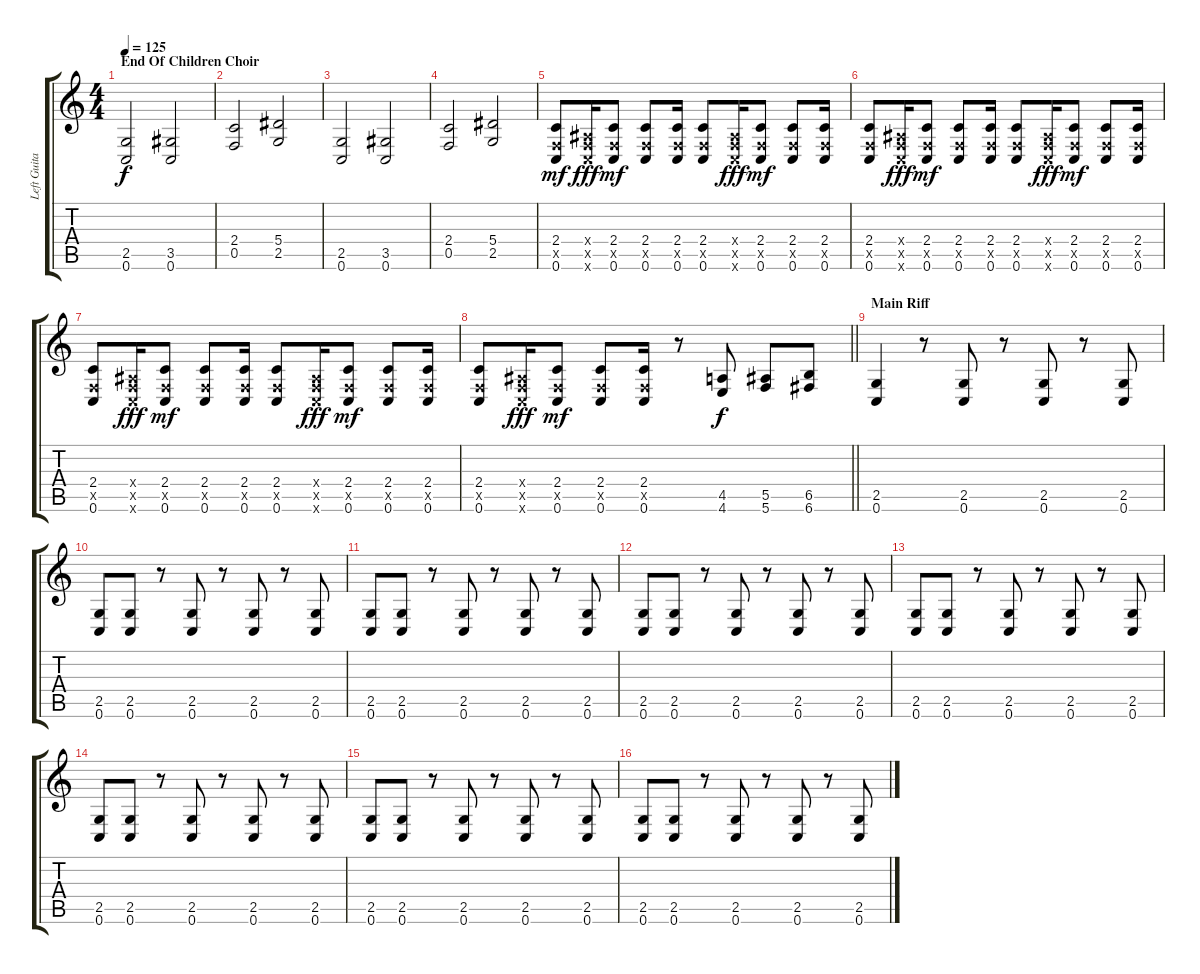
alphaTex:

\track ("Left Guitar" "Left Guita") {instrument overdrivenguitar}
\staff {score tabs}
\tuning (C4 G3 Eb3 Bb2 F2 C2) {hide}
\ts (4 4)
\section ("" "End Of Children Choir")
\tempo 125
\clef g2
\ks c
(2.5 0.6).2{dy f} (3.5 0.6).2 |
(2.4 0.5).2 (5.4 2.5).2 |
(2.5 0.6).2 (3.5 0.6).2 |
(2.4 0.5).2 (5.4 2.5).2 |
(2.4 0.5{x} 0.6).8{dy mf} (0.4{x} 0.5{x} 0.6{x}).16{dy fff} (2.4 0.5{x} 0.6).8{dy mf} (2.4 0.5{x} 0.6).8 (2.4 0.5{x} 0.6).16 (2.4 0.5{x} 0.6).8 (0.4{x} 0.5{x} 0.6{x}).16{dy fff} (2.4 0.5{x} 0.6).8{dy mf} (2.4 0.5{x} 0.6).8 (2.4 0.5{x} 0.6).16 |
(2.4 0.5{x} 0.6).8 (0.4{x} 0.5{x} 0.6{x}).16{dy fff} (2.4 0.5{x} 0.6).8{dy mf} (2.4 0.5{x} 0.6).8 (2.4 0.5{x} 0.6).16 (2.4 0.5{x} 0.6).8 (0.4{x} 0.5{x} 0.6{x}).16{dy fff} (2.4 0.5{x} 0.6).8{dy mf} (2.4 0.5{x} 0.6).8 (2.4 0.5{x} 0.6).16 |
(2.4 0.5{x} 0.6).8 (0.4{x} 0.5{x} 0.6{x}).16{dy fff} (2.4 0.5{x} 0.6).8{dy mf} (2.4 0.5{x} 0.6).8 (2.4 0.5{x} 0.6).16 (2.4 0.5{x} 0.6).8 (0.4{x} 0.5{x} 0.6{x}).16{dy fff} (2.4 0.5{x} 0.6).8{dy mf} (2.4 0.5{x} 0.6).8 (2.4 0.5{x} 0.6).16 |
\barLineRight lightlight
(2.4 0.5{x} 0.6).8 (0.4{x} 0.5{x} 0.6{x}).16{dy fff} (2.4 0.5{x} 0.6).8{dy mf} (2.4 0.5{x} 0.6).8 (2.4 0.5{x} 0.6).16 r.8 (4.5 4.6).8{dy f} (5.5 5.6).8 (6.5 6.6).8 |
\section ("" "Main Riff")
(2.5 0.6).4 r.8 (2.5 0.6).8 r.8 (2.5 0.6).8 r.8 (2.5 0.6).8 |
(2.5 0.6).8 (2.5 0.6).8 r.8 (2.5 0.6).8 r.8 (2.5 0.6).8 r.8 (2.5 0.6).8 |
(2.5 0.6).8 (2.5 0.6).8 r.8 (2.5 0.6).8 r.8 (2.5 0.6).8 r.8 (2.5 0.6).8 |
(2.5 0.6).8 (2.5 0.6).8 r.8 (2.5 0.6).8 r.8 (2.5 0.6).8 r.8 (2.5 0.6).8 |
(2.5 0.6).8 (2.5 0.6).8 r.8 (2.5 0.6).8 r.8 (2.5 0.6).8 r.8 (2.5 0.6).8 |
(2.5 0.6).8 (2.5 0.6).8 r.8 (2.5 0.6).8 r.8 (2.5 0.6).8 r.8 (2.5 0.6).8 |
(2.5 0.6).8 (2.5 0.6).8 r.8 (2.5 0.6).8 r.8 (2.5 0.6).8 r.8 (2.5 0.6).8 |
(2.5 0.6).8 (2.5 0.6).8 r.8 (2.5 0.6).8 r.8 (2.5 0.6).8 r.8 (2.5 0.6).8
